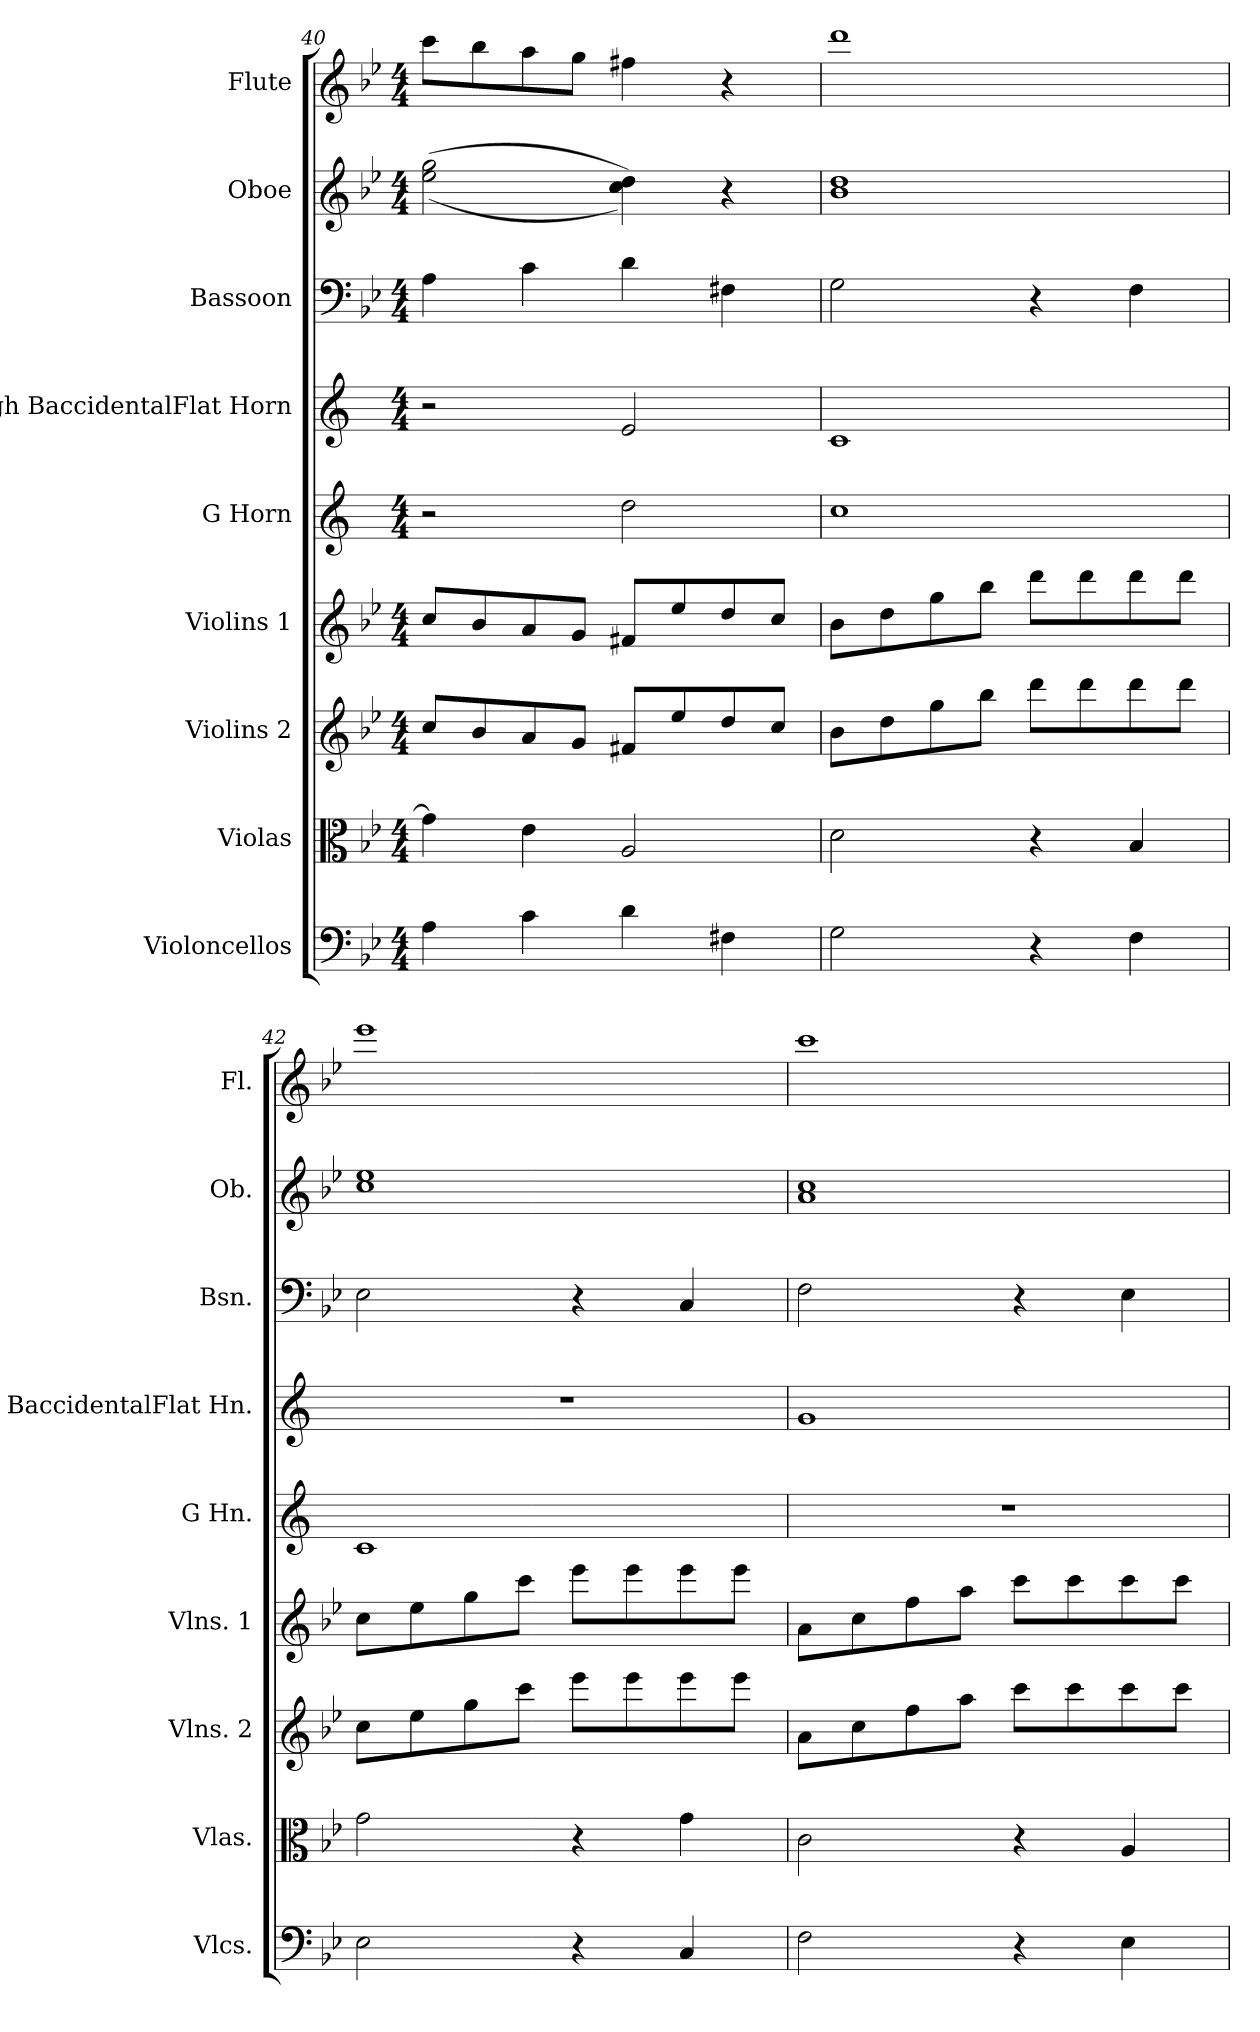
**kern	**kern	**kern	**kern	**kern	**kern	**kern	**kern	**kern
*part9	*part8	*part7	*part6	*part5	*part4	*part3	*part2	*part1
*staff9	*staff8	*staff7	*staff6	*staff5	*staff4	*staff3	*staff2	*staff1
*I"Violoncellos	*I"Violas	*I"Violins 2	*I"Violins 1	*I"G Horn	*I"High BaccidentalFlat Horn	*I"Bassoon	*I"Oboe	*I"Flute
*I'Vlcs.	*I'Vlas.	*I'Vlns. 2	*I'Vlns. 1	*I'G Hn.	*I'H. BaccidentalFlat Hn.	*I'Bsn.	*I'Ob.	*I'Fl.
*clefF4	*clefC3	*clefG2	*clefG2	*clefG2	*clefG2	*clefF4	*clefG2	*clefG2
*	*	*	*	*ITrd3c5	*ITrd1c2	*	*	*
*k[b-e-]	*k[b-e-]	*k[b-e-]	*k[b-e-]	*k[f#]	*k[b-e-]	*k[b-e-]	*k[b-e-]	*k[b-e-]
*M4/4	*M4/4	*M4/4	*M4/4	*M4/4	*M4/4	*M4/4	*M4/4	*M4/4
=40	=40	=40	=40	=40	=40	=40	=40	=40
4A\	4g\]	8cc/L	8cc/L	2r	2r	4A\	((2ee-\ 2gg\	8ccc\L
.	.	8b-/	8b-/	.	.	.	.	8bb-\
4c\	4e-\	8a/	8a/	.	.	4c\	.	8aa\
.	.	8g/J	8g/J	.	.	.	.	8gg\J
4d\	2A/	8f#X/L	8f#X/L	2a\	2d/	4d\	4cc\ 4dd\))	4ff#X\
.	.	8ee-/	8ee-/	.	.	.	.	.
4F#X\	.	8dd/	8dd/	.	.	4F#X\	4r	4r
.	.	8cc/J	8cc/J	.	.	.	.	.
!!LO:PB:g=z
=41	=41	=41	=41	=41	=41	=41	=41	=41
2G\	2d\	8b-\L	8b-\L	1g	1B-	2G\	1b- 1dd	1ddd
.	.	8dd\	8dd\	.	.	.	.	.
.	.	8gg\	8gg\	.	.	.	.	.
.	.	8bb-\J	8bb-\J	.	.	.	.	.
4r	4r	8ddd\L	8ddd\L	.	.	4r	.	.
.	.	8ddd\	8ddd\	.	.	.	.	.
4F\	4B-/	8ddd\	8ddd\	.	.	4F\	.	.
.	.	8ddd\J	8ddd\J	.	.	.	.	.
=42	=42	=42	=42	=42	=42	=42	=42	=42
2E-\	2g\	8cc\L	8cc\L	1G	1r	2E-\	1cc 1ee-	1eee-
.	.	8ee-\	8ee-\	.	.	.	.	.
.	.	8gg\	8gg\	.	.	.	.	.
.	.	8ccc\J	8ccc\J	.	.	.	.	.
4r	4r	8eee-\L	8eee-\L	.	.	4r	.	.
.	.	8eee-\	8eee-\	.	.	.	.	.
4C/	4g\	8eee-\	8eee-\	.	.	4C/	.	.
.	.	8eee-\J	8eee-\J	.	.	.	.	.
=43	=43	=43	=43	=43	=43	=43	=43	=43
2F\	2c\	8a\L	8a\L	1r	1f	2F\	1a 1cc	1ccc
.	.	8cc\	8cc\	.	.	.	.	.
.	.	8ff\	8ff\	.	.	.	.	.
.	.	8aa\J	8aa\J	.	.	.	.	.
4r	4r	8ccc\L	8ccc\L	.	.	4r	.	.
.	.	8ccc\	8ccc\	.	.	.	.	.
4E-\	4A/	8ccc\	8ccc\	.	.	4E-\	.	.
.	.	8ccc\J	8ccc\J	.	.	.	.	.
=	=	=	=	=	=	=	=	=
*-	*-	*-	*-	*-	*-	*-	*-	*-
